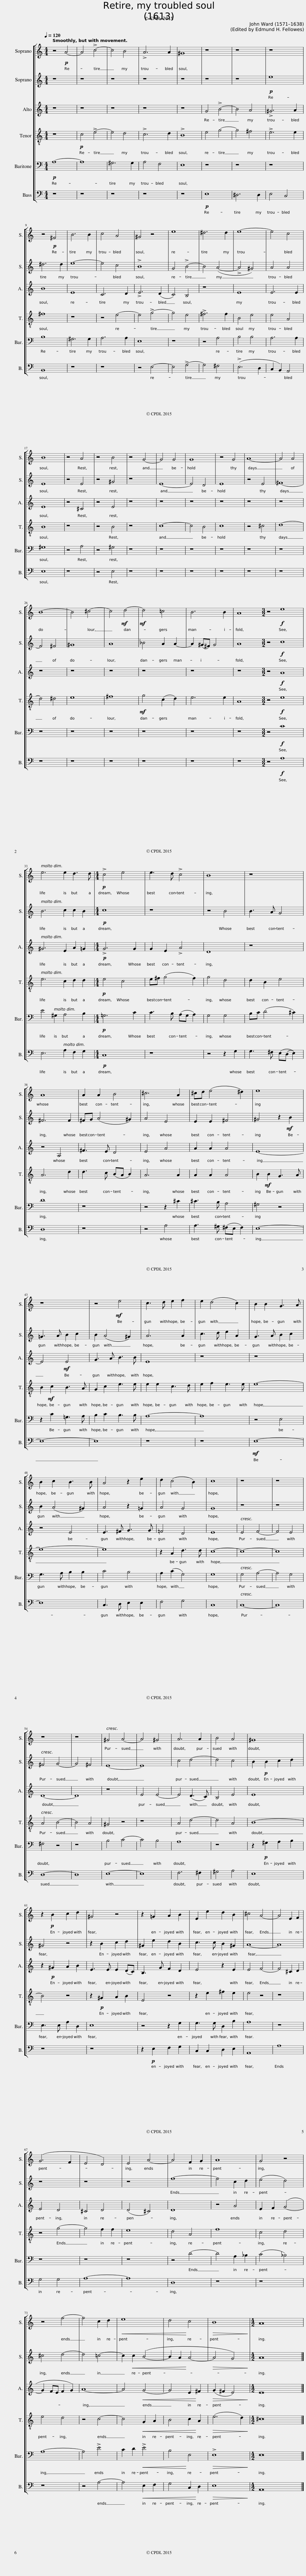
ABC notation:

X:1
%%score [ 1 2 3 4 5 6 ]
L:1/8
Q:1/4=120
M:4/4
I:linebreak $
K:C
V:1 treble
V:2 treble
V:3 treble
V:4 treble-8 transpose=-12
V:5 bass
V:6 bass
V:1
 z4!p! A4- | A4 !>!c4- | c4 B4 | !>!A6 A2 | ^G8 | %5
 z8 | z8 | z8 |$ z4!p! ^F4 | B6 B2 | %10
 c4 A4 | ^G4 z4 | e8 | ^d6 d2 | e8- | %15
 e4 c4 |$ B8 | z4 A4 | z4 B4 | z4 G4- | %20
 G4 G4 | G8 | z4 G4 | A8- | A4 A4 |$ %25
 B8- | B4 ^c4- | c4!mf! d4- |!mf! d4 =c4 | B6 B2 | %30
 A8 |[M:3/2] z4!f! e8 |$ e6 e2 d3 d |[M:4/4]!p! !>!c4 e4 | e3 d !>!c4 | %35
 B8 | z8 |$ A8 | A2 A2 B4 | ^c6 A2 | %40
 ^cd (e4 ^d2) | e8 |$ z8 | z4!mf! e4 | c3 d e2 f2 | %45
 e2 (d4 c2) | B2 B2 G3 A |$ B2 c2 B3 B | A4 z2 e2 | d2 (c4 B2) | %50
 c8 | z8 | z8 |$ z8 | z8 | %55
 ^G4 A4- | A4 ^G4 | A6 A2 | B4 A4 | ^G8 |$ %60
 z2!p! B2 c2 d2 | ^G4 z4 | z2 =G2 A2 B2 | E2 e2 d2 B2 | ^c4 A4- | %65
 A4 E2 F2 |$ (G6 F2 | E4 D4) | E4 A4- | A4 F2 G2 | %70
 A8 | G4 z4 |$ z4 f4- | f4 c2 d2 |!<(! e8 | %75
 d4!<)! c4 |!>(! B8!>)! |[M:4/2] A16 | %78
V:2
 z8 | z8 | z8 | z8 | z8 | %5
 z8 | z8 |!p! e8 |$ ^d6 d2 | e8- | %10
 e4 c4 | !>!B8 | G4 !>!B4- | B4 (A4- | !>!A4 ^G4) | %15
 A4 A4 |$ E8 | z4 E4 | z4 ^G4 | z8 | %20
 E8- | E4 D4 | E8 | z4 E4 | ^F8- |$ %25
 F4 ^F4 | ^G8 | A8 | _B4 A2 A2- | A2 (^G^F) G4 | %30
 A8 |[M:3/2] z4!f! c8 |$ B6 c2 c2 B2 |[M:4/4]!p! c8 | z8 | %35
 z4 B4 | B3 A G4 |$ ^F6 F2 | ^FG (A4 ^G2) | A4 E4 | %40
 E2 E2 ^F4 | ^G4 z2!mf! B2 |$ =G3 A B2 c2 | B2 (A4 ^G2) | A6 A2 | %45
 c3 d e2 A2 | G3 A B2 c2 |$ B2 (A4 ^G2) | A4 z2 =G2 | A4 G4 | %50
 G8 | z8 | z8 |$ ^F4 G4- | G4 ^F4 | %55
 E8- | E8 | c4 d4- | d4 c4 | B2!p! B2 c2 d2 |$ %60
 ^G4 z4 | z2 B2 c2 d2 | ^G2 e2 d2 B2 | c3 c B2 ^G2 | A8- | %65
 A8 |$ z8 | z8 | z8 | f8- | %70
 f4 c2 d2 | (e4 d4) |$ ^c4 d4- | d4 =c4- | c2!<(! c2 (B4- | %75
 B2 A2!<)! A4- |!>(! A4 G4)!>)! |[M:4/2] A16 | %78
V:3
 z8 | z8 | z8 | z8 | z8 | %5
 G4 !>!B4- | B4 A4 | !>!^G6 A2 |$ B8 | E8 | %10
 C6 D2 | !>!E6 (D2 | C4) B,4 | z8 | E8 | %15
 E6 E2 |$ E8 | z4 ^C4 | z4 E4 | z8 | %20
 z8 | z8 | z8 | z8 | z8 |$ %25
 z8 | z8 | z8 | z8 | z8 | %30
 z8 |[M:3/2] z4!f! A8 |$ ^G6 E2 A2 =G2 |[M:4/4]!p! !>!G6 G2 | G2 E2 !>!A4 | %35
 D8 | z8 |$ z4 A,4 | ^F3 E D4 | E4 A4 | %40
 A2 A2 A4 | E8- |$ E4!mf! E4 | G3 A B3 B | E8 | %45
 z8 | z8 |$ z4 E4 | E3 ^F G3 G | =F4 D4 | %50
 E8 | E4 F4- | F4 E4 |$ D8- | D8 | %55
 z8 | E4 E4- | E4 (D3 C) | B,4 E4 | E8 |$ %60
 z2!p! ^G2 A2 B2 | E3 E E2 (DC) | B,3 G F2 D2 | E4 z2 E2 | E4 F4- | %65
 F4 ^C2 D2 |$ E4 D4 | ^C4 D4 | (D4 ^C4) | D8 | %70
 z4 A4 | E2 F2 (G4- |$ G2 FE F2 G2) | A8- | A4!<(! G4- | %75
 G4 E2!<)! ^F2 |!>(! (G2 ^F2 E4)!>)! |[M:4/2] E16 | %78
V:4
 z8 |!p! c4 !>!e4- | e4 d4 | !>!c6 d2 | !>!B8 | %5
 e4 g4- | g4 ^f4 | !>!e6 e2 |$ ^f8 | z8 | %10
 z4 e4- | e4 !>!g4- | g4 e4 | !>!^f6 f2 | B4 e4 | %15
 e4 A4 |$ B8 | z8 | z4 B4 | z8 | %20
 c8- | c4 B4 | c8 | z4 ^c4 | d8- |$ %25
 d4 ^d4 | e8 | ^f8 |!mf! g4 (c2 d2) | e6 e2 | %30
 A8 |[M:3/2] z4!f! e8 |$ e6 c2 d2 d2 |[M:4/4]!p! e4 c4 | e^f (g4 f2) | %35
 g4 d4 | d2 B2 e4 |$ A6 d2 | d3 c (BA B2) | A6 A2 | %40
 A2 A2 A4 | B2!mf! B2 G3 A |$ B2!mf! c2 B3 A | G2 c2 e3 e | e2 e2 c3 d | %45
 e2 f2 e3 e | e8- |$ e8- | e8 | z2 A2 d3 d | %50
 c8- | c8- | c8 |$ A4 B4- | B4 A4 | %55
 ^G4 z4 | z8 | A4 d4- | d4 A4 | B8- |$ %60
 B4 z4 | z2!p! ^G2 A2 B2 | E4 z4 | z2 e2 ^f2 e2 | e4 z4 | %65
 z8 |$ z4 g4- | g4 f2 f2 | e8 | d4 A4 | %70
 f8 | c4 d4 |$ e4 d4 | z4 c4- | c4!<(! G2 A2 | %75
 B4 c2!<)! A2 |!>(! (e6 d2)!>)! |[M:4/2] ^c16 | %78
V:5
!p! A,8- | A,8 | ^G,6 G,2 | A,4 F,4 | E,8 | %5
 z8 | z8 | z8 |$ B,8 | ^G,6 G,2 | %10
 A,6 A,2 | E,8 | z8 | z4 A,4 | B,4 B,4 | %15
 A,6 A,2 |$ ^G,8 | z4 A,4 | z4 ^G,4 | z8 | %20
 z8 | z8 | z8 | z8 | z8 |$ %25
 z8 | z8 | z8 | z8 | z8 | %30
 z8 |[M:3/2] z4!f! C8 |$ E4 ^G,2 A,4 B,2 |[M:4/4]!p! =G,6 C2 | C3 B, (A,G, A,2) | %35
 G,4 G,4 | B,C (D4 ^C2) |$ D8 | z8 | z4 z2 ^C2 | %40
 ^C3 B, A,4 | ^G,4 z4 |$ z2 C2 =G,3 A, | B,2 C2 B,3 B, | A,8- | %45
 A,8 | z4 E,4 |$ G,3 A, B,2 B,2 | C4 B,4 | A,2 (C2 G,4) | %50
 G,8 | G,4 A,4- | A,4 G,4 |$ ^F,4 z4 | z8 | %55
 B,4 C4- | C4 B,4 | A,8 | z8 | z2!p! ^G,2 A,2 B,2 |$ %60
 E,3 E, A,2 D,2 | E,8 | z4 z2 G,2 | G,3 G, D,2 B,2 | A,8 | %65
 z8 |$ z8 | z8 | z8 | z4 D4- | %70
 D4 A,2 _B,2 | (C4 _B,4) |$ A,8- | A,4 !>!E4 | C2 D2!<(! !>!E4 | %75
 B,4!<)! E,4 |!>(! !>!E,8!>)! |[M:4/2] E,16 | %78
V:6
 z8 | z8 | z8 | z8 | z8 | %5
!p! E,8 | ^D,6 D,2 | E,4 C,4 |$ B,,8 | z8 | %10
 z8 | z4 E,4- | E,4 !>!G,4- | G,4 ^F,4 | (!>!E,6 D,2 | %15
 C,2 B,,2) A,,4 |$ E,8 | z8 | z4 E,4 | z8 | %20
 z8 | z8 | z8 | z8 | z8 |$ %25
 z8 | z8 | z8 | z8 | z8 | %30
 z8 |[M:3/2] z4!f! A,8 |$ E,6 A,2 F,2 G,2 |[M:4/4]!p! C,8 | z8 | %35
 z4 z2 G,2 | G,3 ^F, (E,(D, E,2)) |$ D,8 | z8 | z4 A,4 | %40
 A,3 ^G, (^F,E, F,2) | E,8- |$ E,8- | E,8 | z8 | %45
 z8 |!mf! E,8- |$ E,8 | C,3 D, E,2 E,2 | F,4 G,4 | %50
 C,8 | C,8- | C,8 |$ D,8- | D,8 | %55
 E,8- | E,8 | F,6 ^F,2 | ^G,4 A,4 | E,8 |$ %60
 z8 | z8 | z2!p! E,2 F,2 G,2 | C,2 C,2 D,2 E,2 | A,,8 | %65
 A,8 |$ G,4 G,4 | A,8- | A,8 | D,8 | %70
 z8 | z8 |$ z8 | z4 A,4- | A,4!<(! E,2 F,2 | %75
 G,4 C,2!<)! D,2 |!>(! E,8!>)! |[M:4/2] A,,16 | %78
